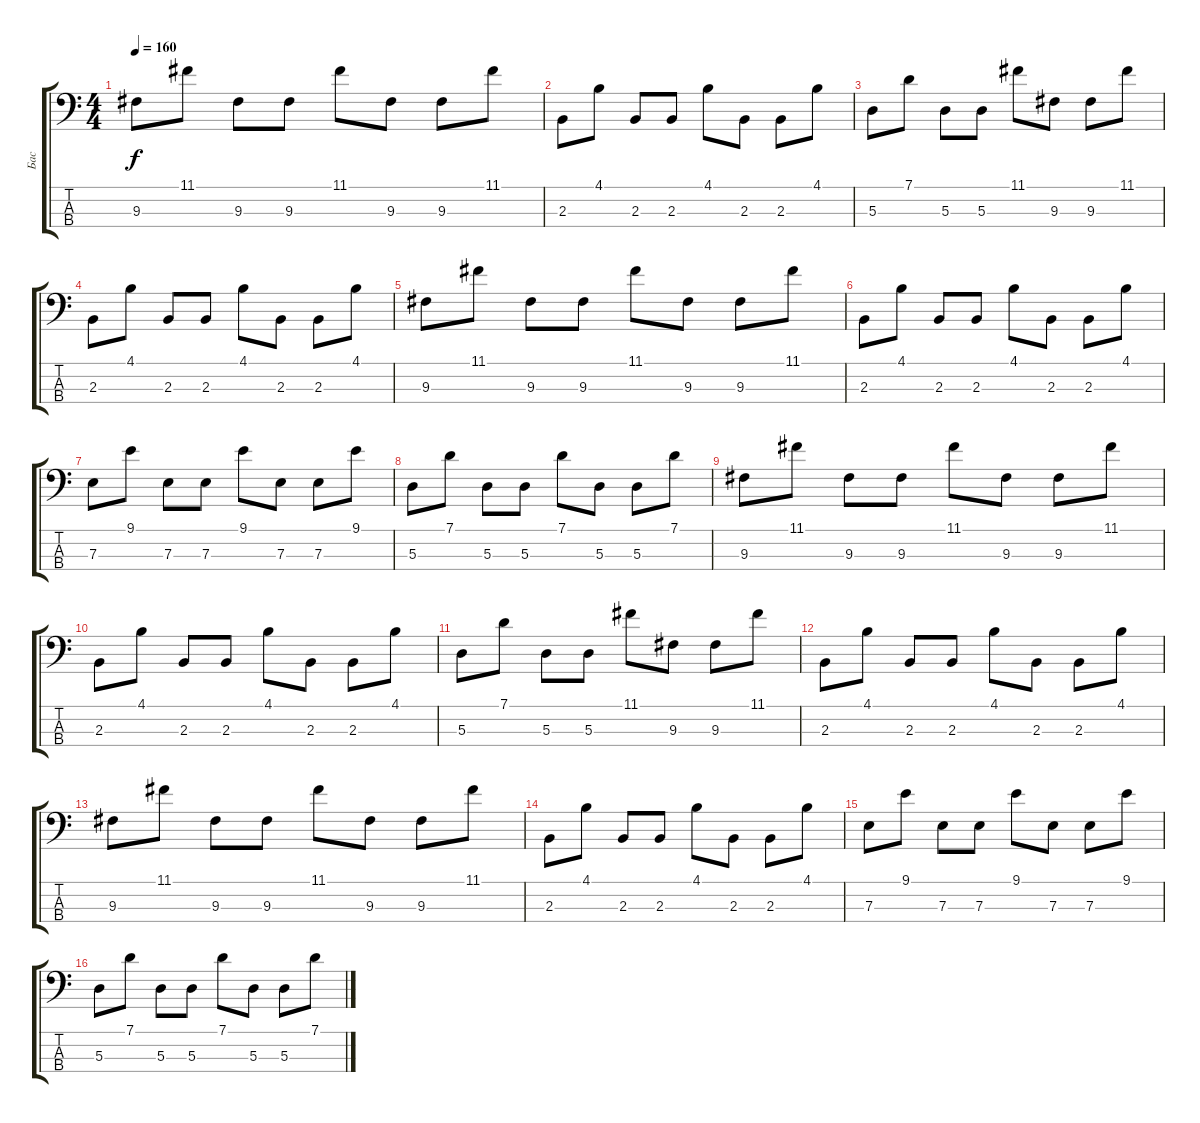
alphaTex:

\track ("Бас" "Бас") {instrument synthbass1}
\staff {score tabs}
\tuning (G2 D2 A1 E1) {hide}
\ts (4 4)
\tempo 160
\clef f4
\ks c
9.3.8{dy f} 11.1.8 9.3.8 9.3.8 11.1.8 9.3.8 9.3.8 11.1.8 |
2.3.8 4.1.8 2.3.8 2.3.8 4.1.8 2.3.8 2.3.8 4.1.8 |
5.3.8 7.1.8 5.3.8 5.3.8 11.1.8 9.3.8 9.3.8 11.1.8 |
2.3.8 4.1.8 2.3.8 2.3.8 4.1.8 2.3.8 2.3.8 4.1.8 |
9.3.8 11.1.8 9.3.8 9.3.8 11.1.8 9.3.8 9.3.8 11.1.8 |
2.3.8 4.1.8 2.3.8 2.3.8 4.1.8 2.3.8 2.3.8 4.1.8 |
7.3.8 9.1.8 7.3.8 7.3.8 9.1.8 7.3.8 7.3.8 9.1.8 |
5.3.8 7.1.8 5.3.8 5.3.8 7.1.8 5.3.8 5.3.8 7.1.8 |
9.3.8 11.1.8 9.3.8 9.3.8 11.1.8 9.3.8 9.3.8 11.1.8 |
2.3.8 4.1.8 2.3.8 2.3.8 4.1.8 2.3.8 2.3.8 4.1.8 |
5.3.8 7.1.8 5.3.8 5.3.8 11.1.8 9.3.8 9.3.8 11.1.8 |
2.3.8 4.1.8 2.3.8 2.3.8 4.1.8 2.3.8 2.3.8 4.1.8 |
9.3.8 11.1.8 9.3.8 9.3.8 11.1.8 9.3.8 9.3.8 11.1.8 |
2.3.8 4.1.8 2.3.8 2.3.8 4.1.8 2.3.8 2.3.8 4.1.8 |
7.3.8 9.1.8 7.3.8 7.3.8 9.1.8 7.3.8 7.3.8 9.1.8 |
5.3.8 7.1.8 5.3.8 5.3.8 7.1.8 5.3.8 5.3.8 7.1.8
